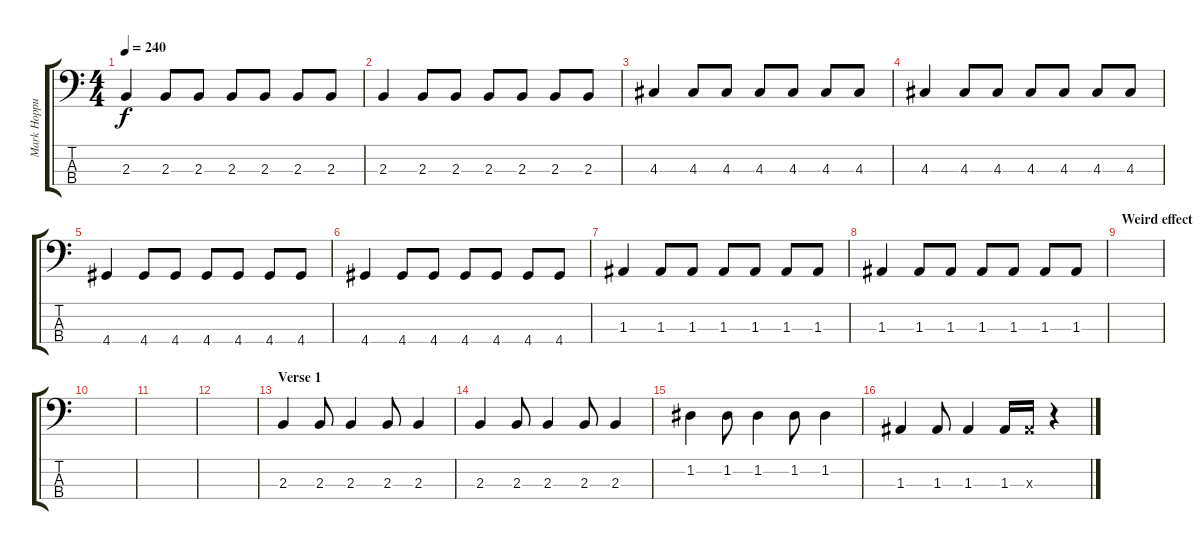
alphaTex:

\track ("Mark Hoppus - Bass" "Mark Hoppu") {instrument electricbasspick}
\staff {score tabs}
\tuning (G2 D2 A1 E1) {hide}
\ts (4 4)
\tempo 240
\clef f4
\ks c
2.3.4{dy f} 2.3.8 2.3.8 2.3.8 2.3.8 2.3.8 2.3.8 |
2.3.4 2.3.8 2.3.8 2.3.8 2.3.8 2.3.8 2.3.8 |
4.3.4 4.3.8 4.3.8 4.3.8 4.3.8 4.3.8 4.3.8 |
4.3.4 4.3.8 4.3.8 4.3.8 4.3.8 4.3.8 4.3.8 |
4.4.4 4.4.8 4.4.8 4.4.8 4.4.8 4.4.8 4.4.8 |
4.4.4 4.4.8 4.4.8 4.4.8 4.4.8 4.4.8 4.4.8 |
1.3.4 1.3.8 1.3.8 1.3.8 1.3.8 1.3.8 1.3.8 |
1.3.4 1.3.8 1.3.8 1.3.8 1.3.8 1.3.8 1.3.8 |
\section ("" "Weird effect")
|
|
|
|
\section ("" "Verse 1")
2.3.4 2.3.8 2.3.4 2.3.8 2.3.4 |
2.3.4 2.3.8 2.3.4 2.3.8 2.3.4 |
1.2.4 1.2.8 1.2.4 1.2.8 1.2.4 |
1.3.4 1.3.8 1.3.4 1.3.16 1.3{x}.16 r.4
